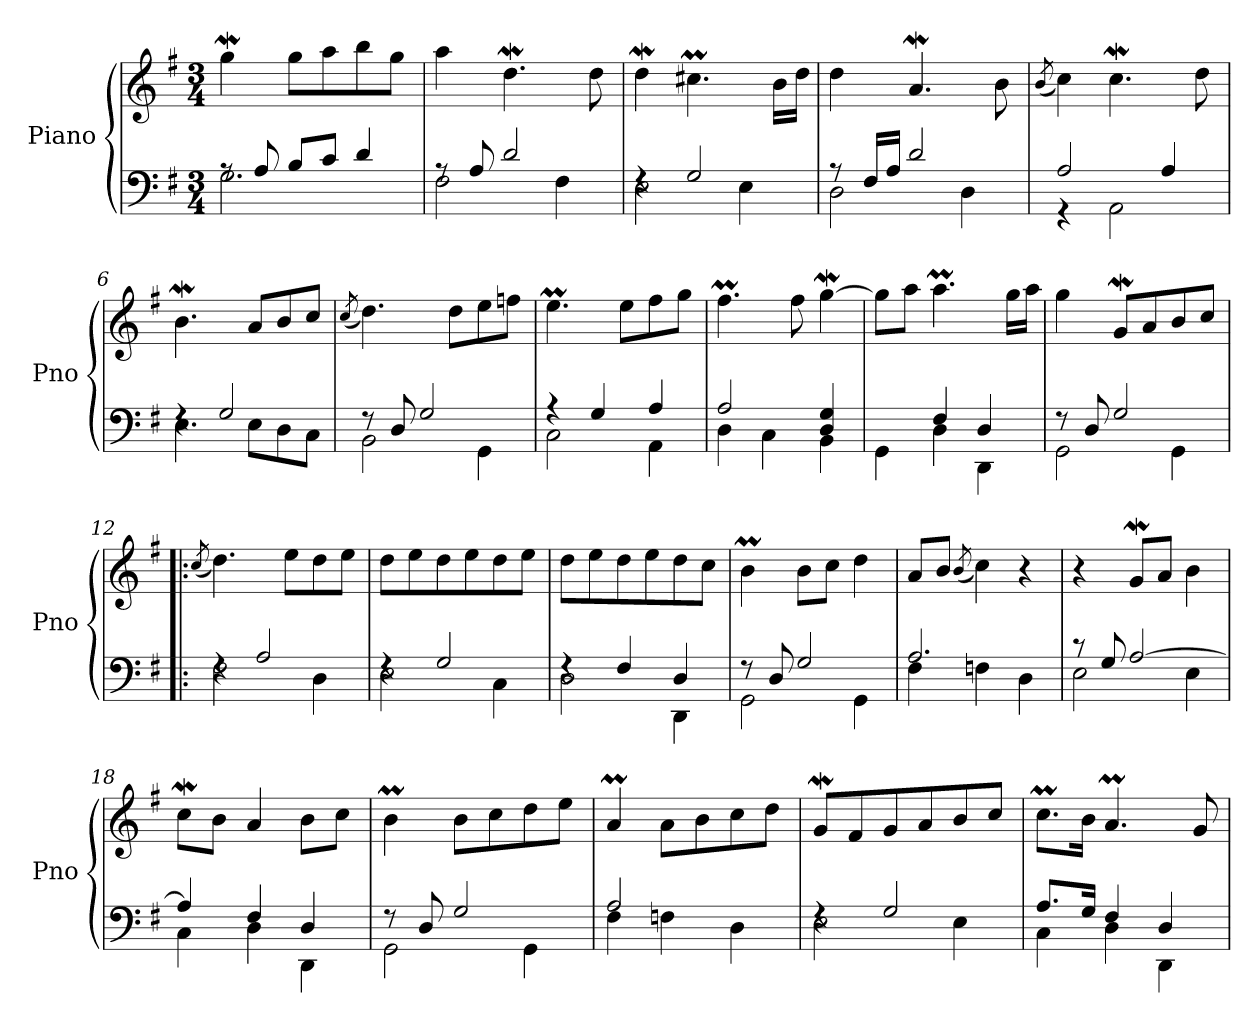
**kern	**kern
*part1	*part1
*staff2	*staff1
*I"Piano	*
*I'Pno	*
*clefF4	*clefG2
*k[f#]	*k[f#]
*M3/4	*M3/4
=1	=1
*^	*
8rA	2.G\	4ggw\
8A/	.	.
8B/L	.	8gg\L
8c/J	.	8aa\
4d/	.	8bb\
.	.	8gg\J
=2	=2	=2
8rA	2F#\	4aa\
8A/	.	.
2d/	.	4.ddW\
.	4F#\	.
.	.	8dd\
=3	=3	=3
4rF	2E\	4ddW\
2G/	.	4.cc#Xm\
.	4E\	.
.	.	16b\LL
.	.	16dd\JJ
=4	=4	=4
8r	2D\	4dd\
16F#/LL	.	.
16A/JJ	.	.
2d/	.	4.aW/
.	4D\	.
.	.	8b\
!!LO:LB:g=z
=5	=5	=5
.	.	(>8qb/
2A/	4r	4cc\)
.	2AA\	4.ccw\
4A/	.	.
.	.	8dd\
=6	=6	=6
4rF	4.E\	4.bW\
2G/	.	.
.	8E\L	8a/L
.	8D\	8b/
.	8C\J	8cc/J
=7	=7	=7
.	.	(>8qcc/
8r	2BB\	4.dd\)
8D/	.	.
2G/	.	.
.	.	8dd\L
.	4GG\	8ee\
.	.	8ffn\J
=8	=8	=8
4r	2C\	4.eeM\
4G/	.	.
.	.	8ee\L
4A/	4AA\	8ff#\
.	.	8gg\J
=9	=9	=9
2A/	4D\	4.ff#m\
.	4C\	.
.	.	8ff#\
4D/ 4G/	4BB\	[4ggw\
!!LO:LB:g=z
=10	=10	=10
4GG\	4ryy	8gg\L]
.	.	8aa\J
4D\	4F#/	4.aaM\
4DD\	4D/	.
.	.	16gg\LL
.	.	16aa\JJ
=11	=11	=11
8r	2GG\	4gg\
8D/	.	.
2G/	.	8gw/L
.	.	8a/
.	4GG\	8b/
.	.	8cc/J
=12!|:	=12!|:	=12!|:
.	.	(>8qcc/
4rF	2F#\	4.dd\)
2A/	.	.
.	.	8ee\L
.	4D\	8dd\
.	.	8ee\J
=13	=13	=13
4rF	2E\	8dd\L
.	.	8ee\
2G/	.	8dd\
.	.	8ee\
.	4C\	8dd\
.	.	8ee\J
=14	=14	=14
4rF	2D\	8dd\L
.	.	8ee\
4F#/	.	8dd\
.	.	8ee\
4D/	4DD\	8dd\
.	.	8cc\J
=15	=15	=15
8r	2GG\	4bm\
8D/	.	.
2G/	.	8b\L
.	.	8cc\J
.	4GG\	4dd\
!!LO:LB:g=z
=16	=16	=16
2.A/	4F#\	8a/L
.	.	8b/J
.	.	(>8qb/
.	4Fn\	4cc\)
.	4D\	4r
=17	=17	=17
8r	2E\	4r
8G/	.	.
[2A/	.	8gw/L
.	.	8a/J
.	4E\	4b\
=18	=18	=18
4A/]	4C\	8ccw\L
.	.	8b\J
4F#/	4D\	4a/
4D/	4DD\	8b\L
.	.	8cc\J
=19	=19	=19
8r	2GG\	4bm\
8D/	.	.
2G/	.	8b\L
.	.	8cc\
.	4GG\	8dd\
.	.	8ee\J
=20	=20	=20
2A/	4F#\	4aM/
.	4Fn\	8a\L
.	.	8b\
4D\	4ryy	8cc\
.	.	8dd\J
=21	=21	=21
4rF	2E\	8gw/L
.	.	8f#/
2G/	.	8g/
.	.	8a/
.	4E\	8b/
.	.	8cc/J
!!LO:PB:g=z
=22	=22	=22
8.A/L	4C\	8.ccM\L
16G/Jk	.	16b\Jk
4F#/	4D\	4.aM/
4D/	4DD\	.
.	.	8g/
*v	*v	*
=	=
*-	*-
